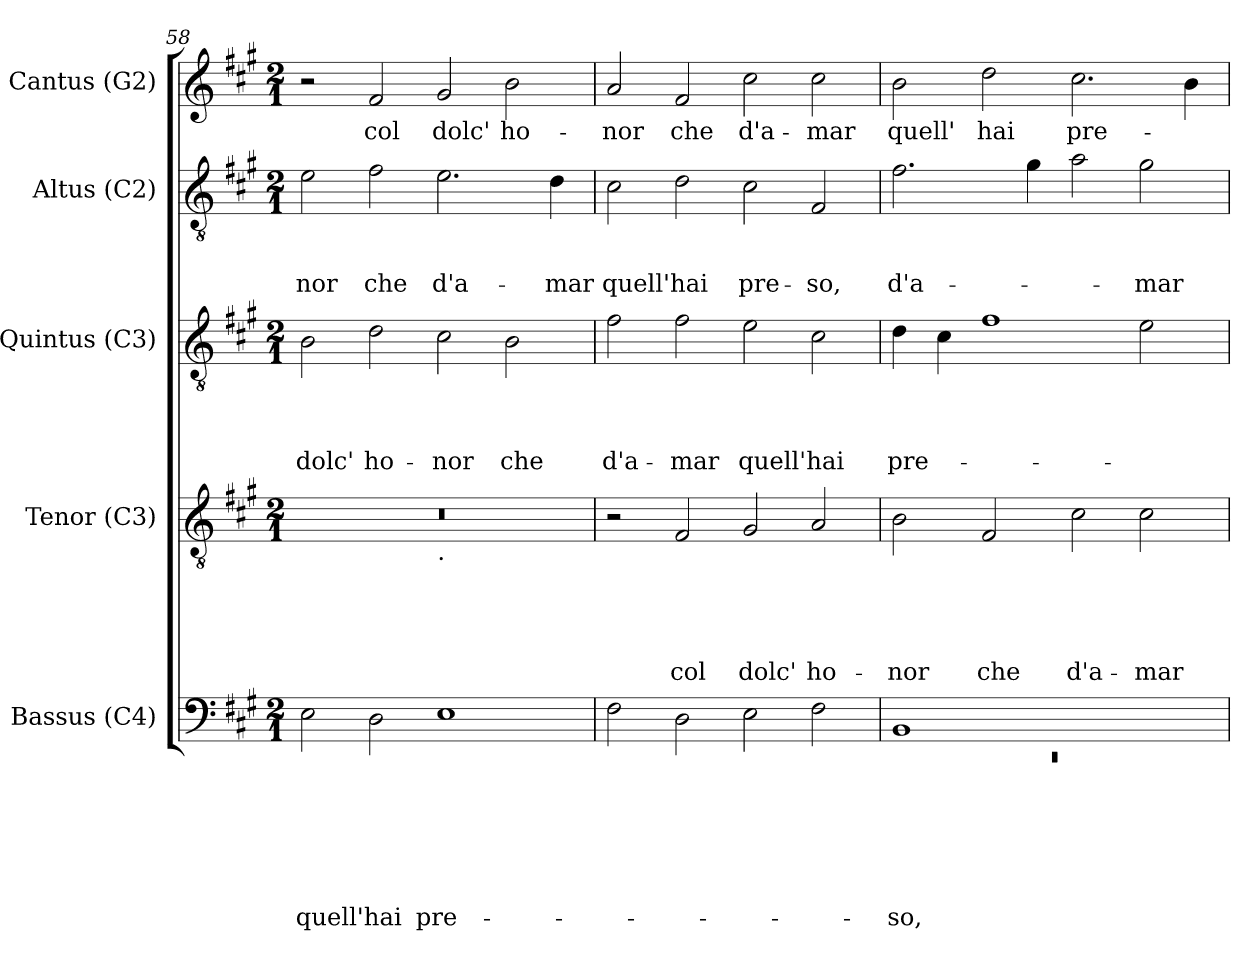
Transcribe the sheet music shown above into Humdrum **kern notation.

**kern	**text	**text	**text	**text	**text	**text	**text	**kern	**text	**text	**text	**text	**text	**kern	**text	**text	**text	**text	**kern	**text	**text	**text	**kern	**text
*part5	*part5	*part5	*part5	*part5	*part5	*part5	*part5	*part4	*part4	*part4	*part4	*part4	*part4	*part3	*part3	*part3	*part3	*part3	*part2	*part2	*part2	*part2	*part1	*part1
*staff5	*staff5	*staff5	*staff5	*staff5	*staff5	*staff5	*staff5	*staff4	*staff4	*staff4	*staff4	*staff4	*staff4	*staff3	*staff3	*staff3	*staff3	*staff3	*staff2	*staff2	*staff2	*staff2	*staff1	*staff1
*I"Bassus (C4)	*	*	*	*	*	*	*	*I"Tenor (C3)	*	*	*	*	*	*I"Quintus (C3)	*	*	*	*	*I"Altus (C2)	*	*	*	*I"Cantus (G2)	*
*I'B.	*	*	*	*	*	*	*	*I'T.	*	*	*	*	*	*I'Q.	*	*	*	*	*I'A.	*	*	*	*I'C.	*
*clefF4	*	*	*	*	*	*	*	*clefGv2	*	*	*	*	*	*clefGv2	*	*	*	*	*clefGv2	*	*	*	*clefG2	*
*k[f#c#g#]	*	*	*	*	*	*	*	*k[f#c#g#]	*	*	*	*	*	*k[f#c#g#]	*	*	*	*	*k[f#c#g#]	*	*	*	*k[f#c#g#]	*
*A:	*	*	*	*	*	*	*	*A:	*	*	*	*	*	*A:	*	*	*	*	*A:	*	*	*	*A:	*
*M2/1	*	*	*	*	*	*	*	*M2/1	*	*	*	*	*	*M2/1	*	*	*	*	*M2/1	*	*	*	*M2/1	*
=58	=58	=58	=58	=58	=58	=58	=58	=58	=58	=58	=58	=58	=58	=58	=58	=58	=58	=58	=58	=58	=58	=58	=58	=58
!	!	!	!	!	!	!	!LO:LY:b	!	!	!	!	!	!	!	!	!	!	!LO:LY:b	!	!	!	!LO:LY:b	!	!
*	*	*	*	*	*	*	*	*^	*	*	*	*	*	*	*	*	*	*	*	*	*	*	*	*
2E\	.	.	.	.	.	.	quell'	0r	1ryy	.	.	.	.	.	2B\	.	.	.	dolc'	2e\	.	.	-nor	2r	.
!	!	!	!	!	!	!	!LO:LY:b	!	!	!	!	!	!	!	!	!	!	!	!LO:LY:b	!	!	!	!LO:LY:b	!	!LO:LY:b
2D\	.	.	.	.	.	.	hai	.	.	.	.	.	.	.	2d\	.	.	.	ho-	2f#\	.	.	che	2f#/	col
!	!	!	!	!	!	!	!	!	!LO:TX:b:t=.	!	!	!	!	!	!	!	!	!	!	!	!	!	!	!	!
!	!	!	!	!	!	!	!LO:LY:b	!	!	!	!	!	!	!	!	!	!	!	!LO:LY:b	!	!	!	!LO:LY:b	!	!LO:LY:b
1E	.	.	.	.	.	.	pre-	.	1ryy	.	.	.	.	.	2c#\	.	.	.	-nor	2.e\	.	.	d'a-	2g#/	dolc'
!	!	!	!	!	!	!	!	!	!	!	!	!	!	!	!	!	!	!	!LO:LY:b	!	!	!	!	!	!LO:LY:b
.	.	.	.	.	.	.	.	.	.	.	.	.	.	.	2B\	.	.	.	che	.	.	.	.	2b\	ho-
!	!	!	!	!	!	!	!	!	!	!	!	!	!	!	!	!	!	!	!	!	!	!	!LO:LY:b	!	!
.	.	.	.	.	.	.	.	.	.	.	.	.	.	.	.	.	.	.	.	4d\	.	.	-mar	.	.
=59	=59	=59	=59	=59	=59	=59	=59	=59	=59	=59	=59	=59	=59	=59	=59	=59	=59	=59	=59	=59	=59	=59	=59	=59	=59
!	!	!	!	!	!	!	!	!	!	!	!	!	!	!	!	!	!	!	!LO:LY:b	!	!	!	!LO:LY:b	!	!LO:LY:b
*	*	*	*	*	*	*	*	*v	*v	*	*	*	*	*	*	*	*	*	*	*	*	*	*	*	*
2F#\	.	.	.	.	.	.	.	2r	.	.	.	.	.	2f#\	.	.	.	d'a-	2c#\	.	.	quell'	2a/	-nor
!	!	!	!	!	!	!	!	!	!	!	!	!	!LO:LY:b	!	!	!	!	!LO:LY:b	!	!	!	!LO:LY:b	!	!LO:LY:b
2D\	.	.	.	.	.	.	.	2F#/	.	.	.	.	col	2f#\	.	.	.	-mar	2d\	.	.	hai	2f#/	che
!	!	!	!	!	!	!	!	!	!	!	!	!	!LO:LY:b	!	!	!	!	!LO:LY:b	!	!	!	!LO:LY:b	!	!LO:LY:b
2E\	.	.	.	.	.	.	.	2G#/	.	.	.	.	dolc'	2e\	.	.	.	quell'	2c#\	.	.	pre-	2cc#\	d'a-
!	!	!	!	!	!	!	!	!	!	!	!	!	!LO:LY:b	!	!	!	!	!LO:LY:b	!	!	!	!LO:LY:b	!	!LO:LY:b
2F#\	.	.	.	.	.	.	.	2A/	.	.	.	.	ho-	2c#\	.	.	.	hai	2F#/	.	.	-so,	2cc#\	-mar
=60	=60	=60	=60	=60	=60	=60	=60	=60	=60	=60	=60	=60	=60	=60	=60	=60	=60	=60	=60	=60	=60	=60	=60	=60
*^	*	*	*	*	*	*	*	*	*	*	*	*	*	*	*	*	*	*	*	*	*	*	*	*
!	!LO:N:vis=1	!	!	!	!	!	!	!LO:LY:b	!	!	!	!	!	!LO:LY:b	!	!	!	!	!LO:LY:b	!	!	!	!LO:LY:b	!	!LO:LY:b
1BB	0rEE	.	.	.	.	.	.	-so,	2B\	.	.	.	.	-nor	4d\	.	.	.	pre-	2.f#\	.	.	d'a-	2b\	quell'
.	.	.	.	.	.	.	.	.	.	.	.	.	.	.	4c#\	.	.	.	.	.	.	.	.	.	.
!	!	!	!	!	!	!	!	!	!	!	!	!	!	!LO:LY:b	!	!	!	!	!	!	!	!	!	!	!LO:LY:b
.	.	.	.	.	.	.	.	.	2F#/	.	.	.	.	che	1f#	.	.	.	.	.	.	.	.	2dd\	hai
.	.	.	.	.	.	.	.	.	.	.	.	.	.	.	.	.	.	.	.	4g#\	.	.	.	.	.
!	!	!	!	!	!	!	!	!	!	!	!	!	!	!LO:LY:b	!	!	!	!	!	!	!	!	!	!	!LO:LY:b
1ryy	.	.	.	.	.	.	.	.	2c#\	.	.	.	.	d'a-	.	.	.	.	.	2a\	.	.	.	2.cc#\	pre-
!	!	!	!	!	!	!	!	!	!	!	!	!	!	!LO:LY:b	!	!	!	!	!	!	!	!	!LO:LY:b	!	!
.	.	.	.	.	.	.	.	.	2c#\	.	.	.	.	-mar	2e\	.	.	.	.	2g#\	.	.	-mar	.	.
.	.	.	.	.	.	.	.	.	.	.	.	.	.	.	.	.	.	.	.	.	.	.	.	4b\	.
*v	*v	*	*	*	*	*	*	*	*	*	*	*	*	*	*	*	*	*	*	*	*	*	*	*	*
=	=	=	=	=	=	=	=	=	=	=	=	=	=	=	=	=	=	=	=	=	=	=	=	=
*-	*-	*-	*-	*-	*-	*-	*-	*-	*-	*-	*-	*-	*-	*-	*-	*-	*-	*-	*-	*-	*-	*-	*-	*-
